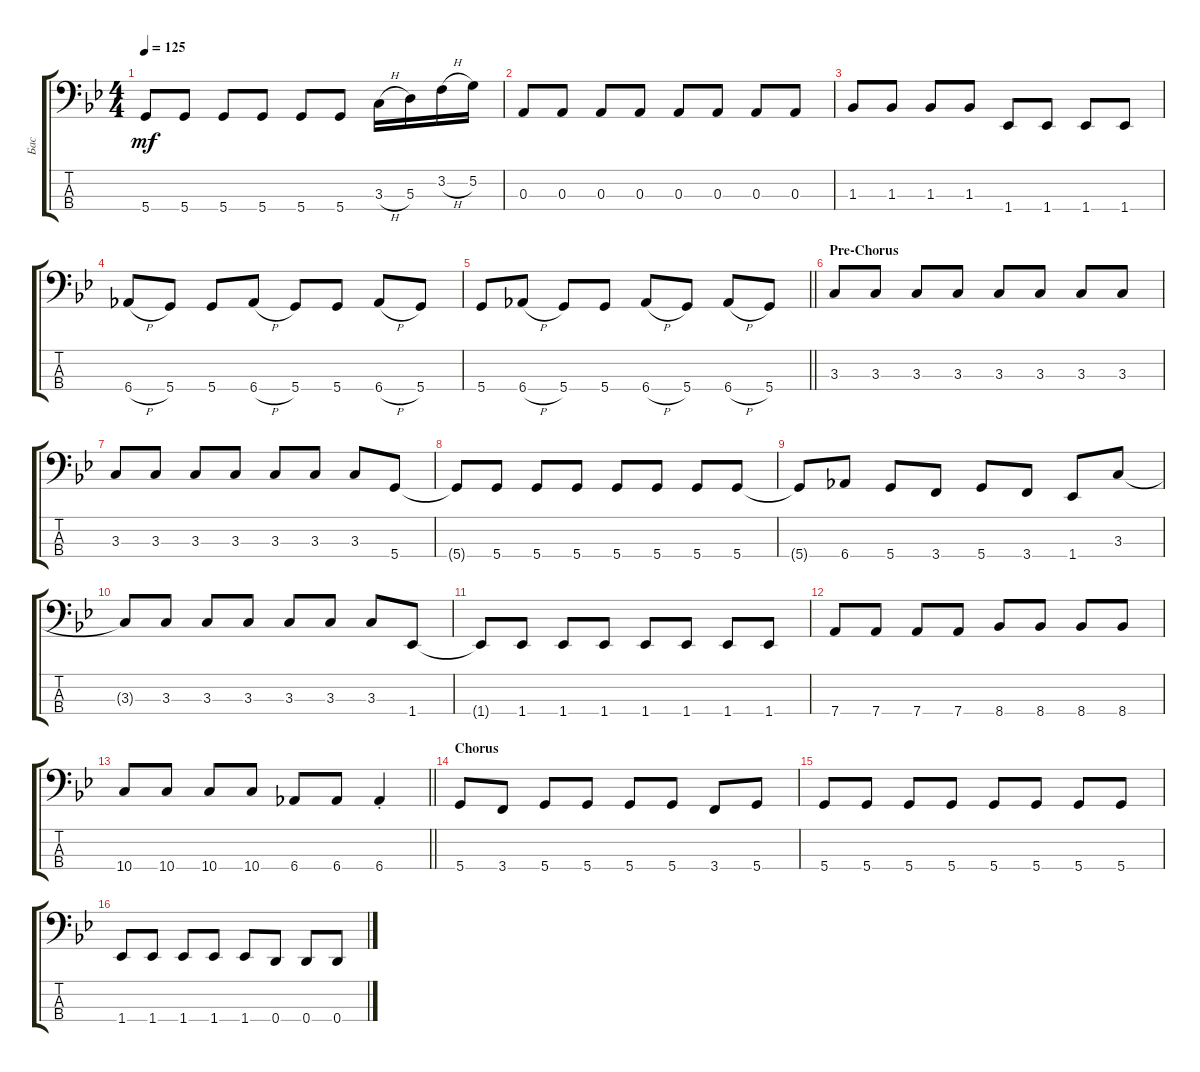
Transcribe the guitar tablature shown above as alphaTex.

\track ("Бас" "Бас") {instrument electricbassfinger}
\staff {score tabs}
\tuning (G2 D2 A1 D1) {hide}
\ts (4 4)
\tempo 125
\clef f4
\ks gminor
5.4.8{dy mf} 5.4.8 5.4.8 5.4.8 5.4.8 5.4.8 3.3{h}.16 5.3.16 3.2{h}.16 5.2.16 |
0.3.8 0.3.8 0.3.8 0.3.8 0.3.8 0.3.8 0.3.8 0.3.8 |
1.3.8 1.3.8 1.3.8 1.3.8 1.4.8 1.4.8 1.4.8 1.4.8 |
6.4{h}.8 5.4.8 5.4.8 6.4{h}.8 5.4.8 5.4.8 6.4{h}.8 5.4.8 |
\barLineRight lightlight
5.4.8 6.4{h}.8 5.4.8 5.4.8 6.4{h}.8 5.4.8 6.4{h}.8 5.4.8 |
\section ("" "Pre-Chorus")
3.3.8 3.3.8 3.3.8 3.3.8 3.3.8 3.3.8 3.3.8 3.3.8 |
3.3.8 3.3.8 3.3.8 3.3.8 3.3.8 3.3.8 3.3.8 5.4.8 |
5.4{t}.8 5.4.8 5.4.8 5.4.8 5.4.8 5.4.8 5.4.8 5.4.8 |
5.4{t}.8 6.4.8 5.4.8 3.4.8 5.4.8 3.4.8 1.4.8 3.3.8 |
3.3{t}.8 3.3.8 3.3.8 3.3.8 3.3.8 3.3.8 3.3.8 1.4.8 |
1.4{t}.8 1.4.8 1.4.8 1.4.8 1.4.8 1.4.8 1.4.8 1.4.8 |
7.4.8 7.4.8 7.4.8 7.4.8 8.4.8 8.4.8 8.4.8 8.4.8 |
\barLineRight lightlight
10.4.8 10.4.8 10.4.8 10.4.8 6.4.8 6.4.8 6.4{st}.4 |
\section ("" "Chorus")
5.4.8 3.4.8 5.4.8 5.4.8 5.4.8 5.4.8 3.4.8 5.4.8 |
5.4.8 5.4.8 5.4.8 5.4.8 5.4.8 5.4.8 5.4.8 5.4.8 |
1.4.8 1.4.8 1.4.8 1.4.8 1.4.8 0.4.8 0.4.8 0.4.8
